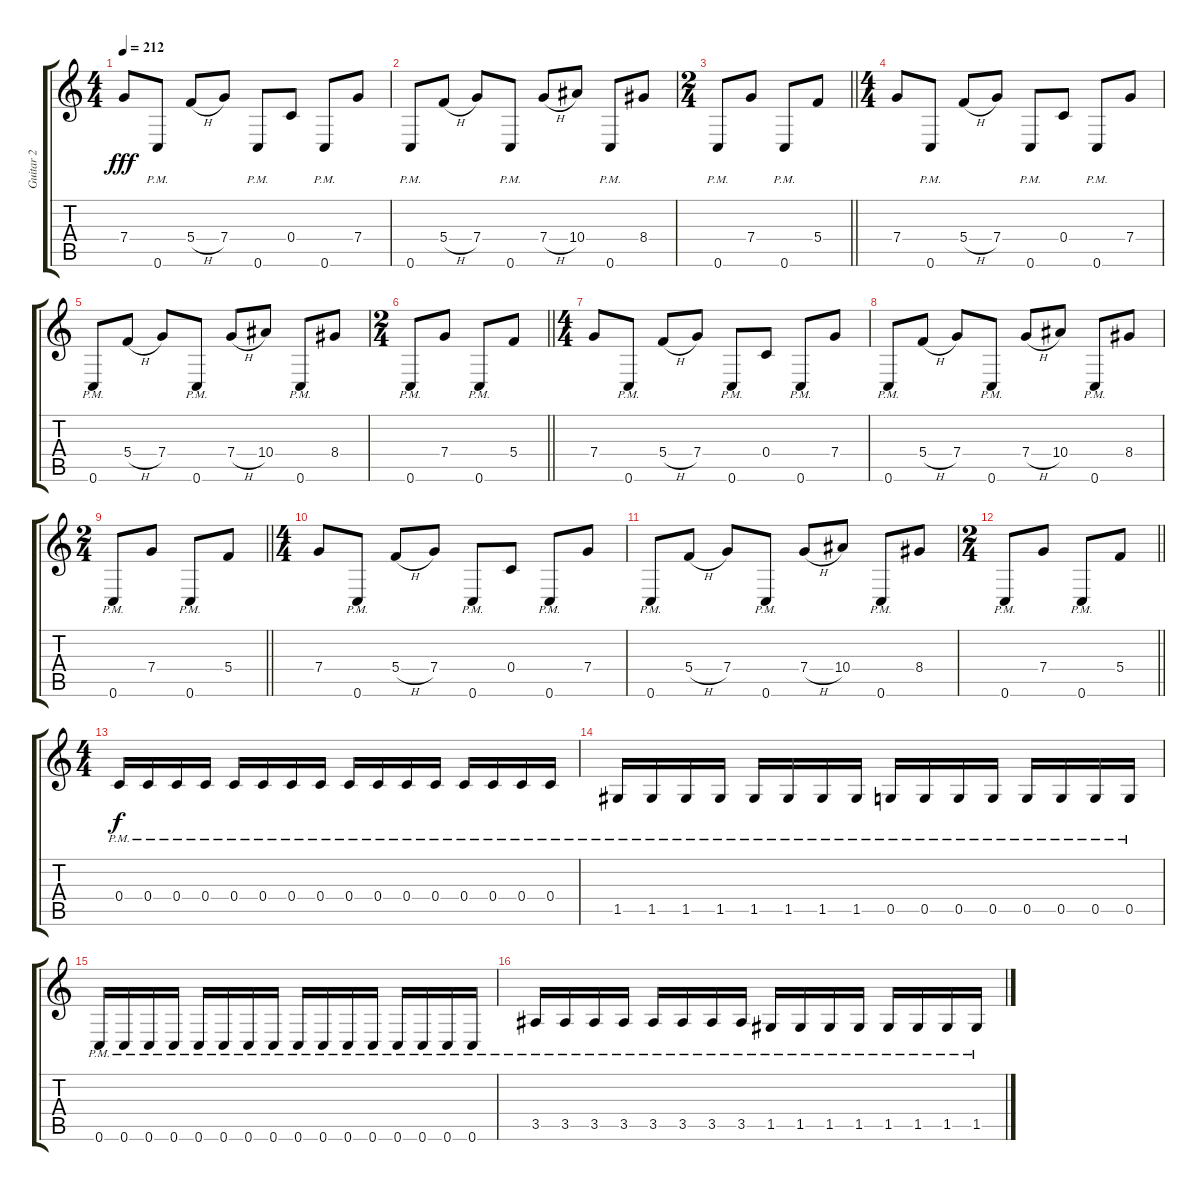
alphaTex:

\track ("Guitar 2" "Guitar 2") {instrument distortionguitar}
\staff {score tabs}
\tuning (D4 A3 F3 C3 G2 C2) {hide}
\ts (4 4)
\tempo 212
\clef g2
\ks c
7.4.8{dy fff} 0.6{pm}.8 5.4{h}.8 7.4.8 0.6{pm}.8 0.4.8 0.6{pm}.8 7.4.8 |
0.6{pm}.8 5.4{h}.8 7.4.8 0.6{pm}.8 7.4{h}.8 10.4.8 0.6{pm}.8 8.4.8 |
\ts (2 4)
\barLineRight lightlight
0.6{pm}.8 7.4.8 0.6{pm}.8 5.4.8 |
\ts (4 4)
7.4.8 0.6{pm}.8 5.4{h}.8 7.4.8 0.6{pm}.8 0.4.8 0.6{pm}.8 7.4.8 |
0.6{pm}.8 5.4{h}.8 7.4.8 0.6{pm}.8 7.4{h}.8 10.4.8 0.6{pm}.8 8.4.8 |
\ts (2 4)
\barLineRight lightlight
0.6{pm}.8 7.4.8 0.6{pm}.8 5.4.8 |
\ts (4 4)
7.4.8 0.6{pm}.8 5.4{h}.8 7.4.8 0.6{pm}.8 0.4.8 0.6{pm}.8 7.4.8 |
0.6{pm}.8 5.4{h}.8 7.4.8 0.6{pm}.8 7.4{h}.8 10.4.8 0.6{pm}.8 8.4.8 |
\ts (2 4)
\barLineRight lightlight
0.6{pm}.8 7.4.8 0.6{pm}.8 5.4.8 |
\ts (4 4)
7.4.8 0.6{pm}.8 5.4{h}.8 7.4.8 0.6{pm}.8 0.4.8 0.6{pm}.8 7.4.8 |
0.6{pm}.8 5.4{h}.8 7.4.8 0.6{pm}.8 7.4{h}.8 10.4.8 0.6{pm}.8 8.4.8 |
\ts (2 4)
\barLineRight lightlight
0.6{pm}.8 7.4.8 0.6{pm}.8 5.4.8 |
\ts (4 4)
0.4{pm}.16{dy f} 0.4{pm}.16 0.4{pm}.16 0.4{pm}.16 0.4{pm}.16 0.4{pm}.16 0.4{pm}.16 0.4{pm}.16 0.4{pm}.16 0.4{pm}.16 0.4{pm}.16 0.4{pm}.16 0.4{pm}.16 0.4{pm}.16 0.4{pm}.16 0.4{pm}.16 |
1.5{pm}.16 1.5{pm}.16 1.5{pm}.16 1.5{pm}.16 1.5{pm}.16 1.5{pm}.16 1.5{pm}.16 1.5{pm}.16 0.5{pm}.16 0.5{pm}.16 0.5{pm}.16 0.5{pm}.16 0.5{pm}.16 0.5{pm}.16 0.5{pm}.16 0.5{pm}.16 |
0.6{pm}.16 0.6{pm}.16 0.6{pm}.16 0.6{pm}.16 0.6{pm}.16 0.6{pm}.16 0.6{pm}.16 0.6{pm}.16 0.6{pm}.16 0.6{pm}.16 0.6{pm}.16 0.6{pm}.16 0.6{pm}.16 0.6{pm}.16 0.6{pm}.16 0.6{pm}.16 |
3.5{pm}.16 3.5{pm}.16 3.5{pm}.16 3.5{pm}.16 3.5{pm}.16 3.5{pm}.16 3.5{pm}.16 3.5{pm}.16 1.5{pm}.16 1.5{pm}.16 1.5{pm}.16 1.5{pm}.16 1.5{pm}.16 1.5{pm}.16 1.5{pm}.16 1.5{pm}.16
